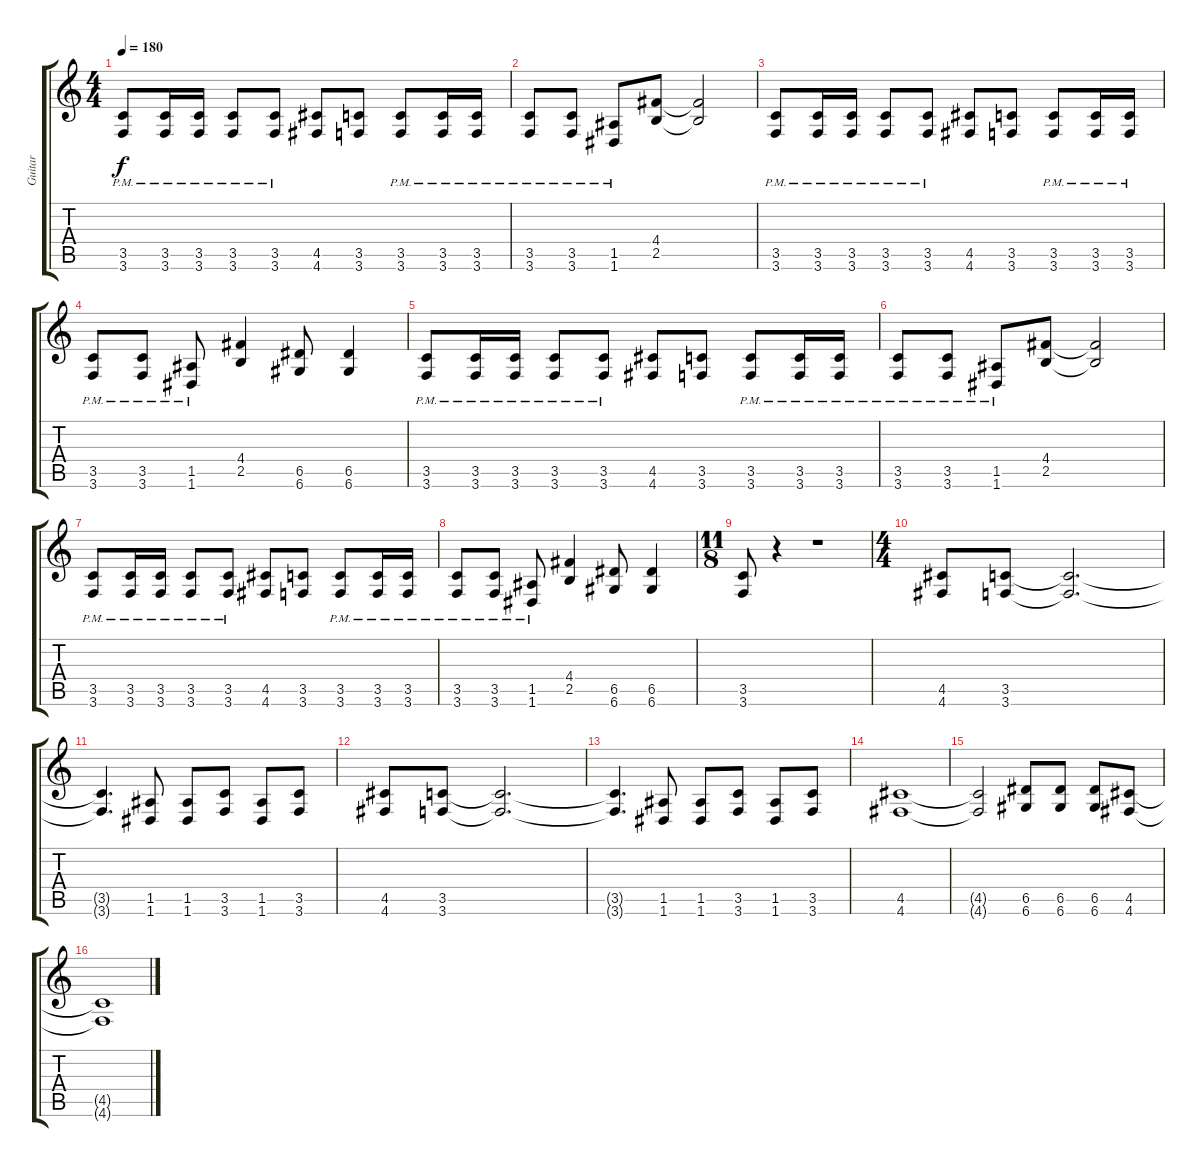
\track ("Guitar" "Guitar") {instrument distortionguitar}
\staff {score tabs}
\tuning (E4 B3 G3 D3 A2 D2) {hide}
\ts (4 4)
\tempo 180
\clef g2
\ks c
(3.5{pm} 3.6{pm}).8{dy f} (3.5{pm} 3.6{pm}).16 (3.5{pm} 3.6{pm}).16 (3.5{pm} 3.6{pm}).8 (3.5{pm} 3.6{pm}).8 (4.5 4.6).8 (3.5 3.6).8 (3.5{pm} 3.6{pm}).8 (3.5{pm} 3.6{pm}).16 (3.5{pm} 3.6{pm}).16 |
(3.5{pm} 3.6{pm}).8 (3.5{pm} 3.6{pm}).8 (1.5{pm} 1.6{pm}).8 (4.4 2.5).8 (4.4{t} 2.5{t}).2 |
(3.5{pm} 3.6{pm}).8 (3.5{pm} 3.6{pm}).16 (3.5{pm} 3.6{pm}).16 (3.5{pm} 3.6{pm}).8 (3.5{pm} 3.6{pm}).8 (4.5 4.6).8 (3.5 3.6).8 (3.5{pm} 3.6{pm}).8 (3.5{pm} 3.6{pm}).16 (3.5{pm} 3.6{pm}).16 |
(3.5{pm} 3.6{pm}).8 (3.5{pm} 3.6{pm}).8 (1.5{pm} 1.6{pm}).8 (4.4 2.5).4 (6.5 6.6).8 (6.5 6.6).4 |
(3.5{pm} 3.6{pm}).8 (3.5{pm} 3.6{pm}).16 (3.5{pm} 3.6{pm}).16 (3.5{pm} 3.6{pm}).8 (3.5{pm} 3.6{pm}).8 (4.5 4.6).8 (3.5 3.6).8 (3.5{pm} 3.6{pm}).8 (3.5{pm} 3.6{pm}).16 (3.5{pm} 3.6{pm}).16 |
(3.5{pm} 3.6{pm}).8 (3.5{pm} 3.6{pm}).8 (1.5{pm} 1.6{pm}).8 (4.4 2.5).8 (4.4{t} 2.5{t}).2 |
(3.5{pm} 3.6{pm}).8 (3.5{pm} 3.6{pm}).16 (3.5{pm} 3.6{pm}).16 (3.5{pm} 3.6{pm}).8 (3.5{pm} 3.6{pm}).8 (4.5 4.6).8 (3.5 3.6).8 (3.5{pm} 3.6{pm}).8 (3.5{pm} 3.6{pm}).16 (3.5{pm} 3.6{pm}).16 |
(3.5{pm} 3.6{pm}).8 (3.5{pm} 3.6{pm}).8 (1.5{pm} 1.6{pm}).8 (4.4 2.5).4 (6.5 6.6).8 (6.5 6.6).4 |
\ts (11 8)
(3.5 3.6).8 r.4 r.1 |
\ts (4 4)
(4.5 4.6).8 (3.5 3.6).8 (3.5{t} 3.6{t}).2{d} |
(3.5{t} 3.6{t}).4{d} (1.5 1.6).8 (1.5 1.6).8 (3.5 3.6).8 (1.5 1.6).8 (3.5 3.6).8 |
(4.5 4.6).8 (3.5 3.6).8 (3.5{t} 3.6{t}).2{d} |
(3.5{t} 3.6{t}).4{d} (1.5 1.6).8 (1.5 1.6).8 (3.5 3.6).8 (1.5 1.6).8 (3.5 3.6).8 |
(4.5 4.6).1 |
(4.5{t} 4.6{t}).2 (6.5 6.6).8 (6.5 6.6).8 (6.5 6.6).8 (4.5 4.6).8 |
(4.5{t} 4.6{t}).1
